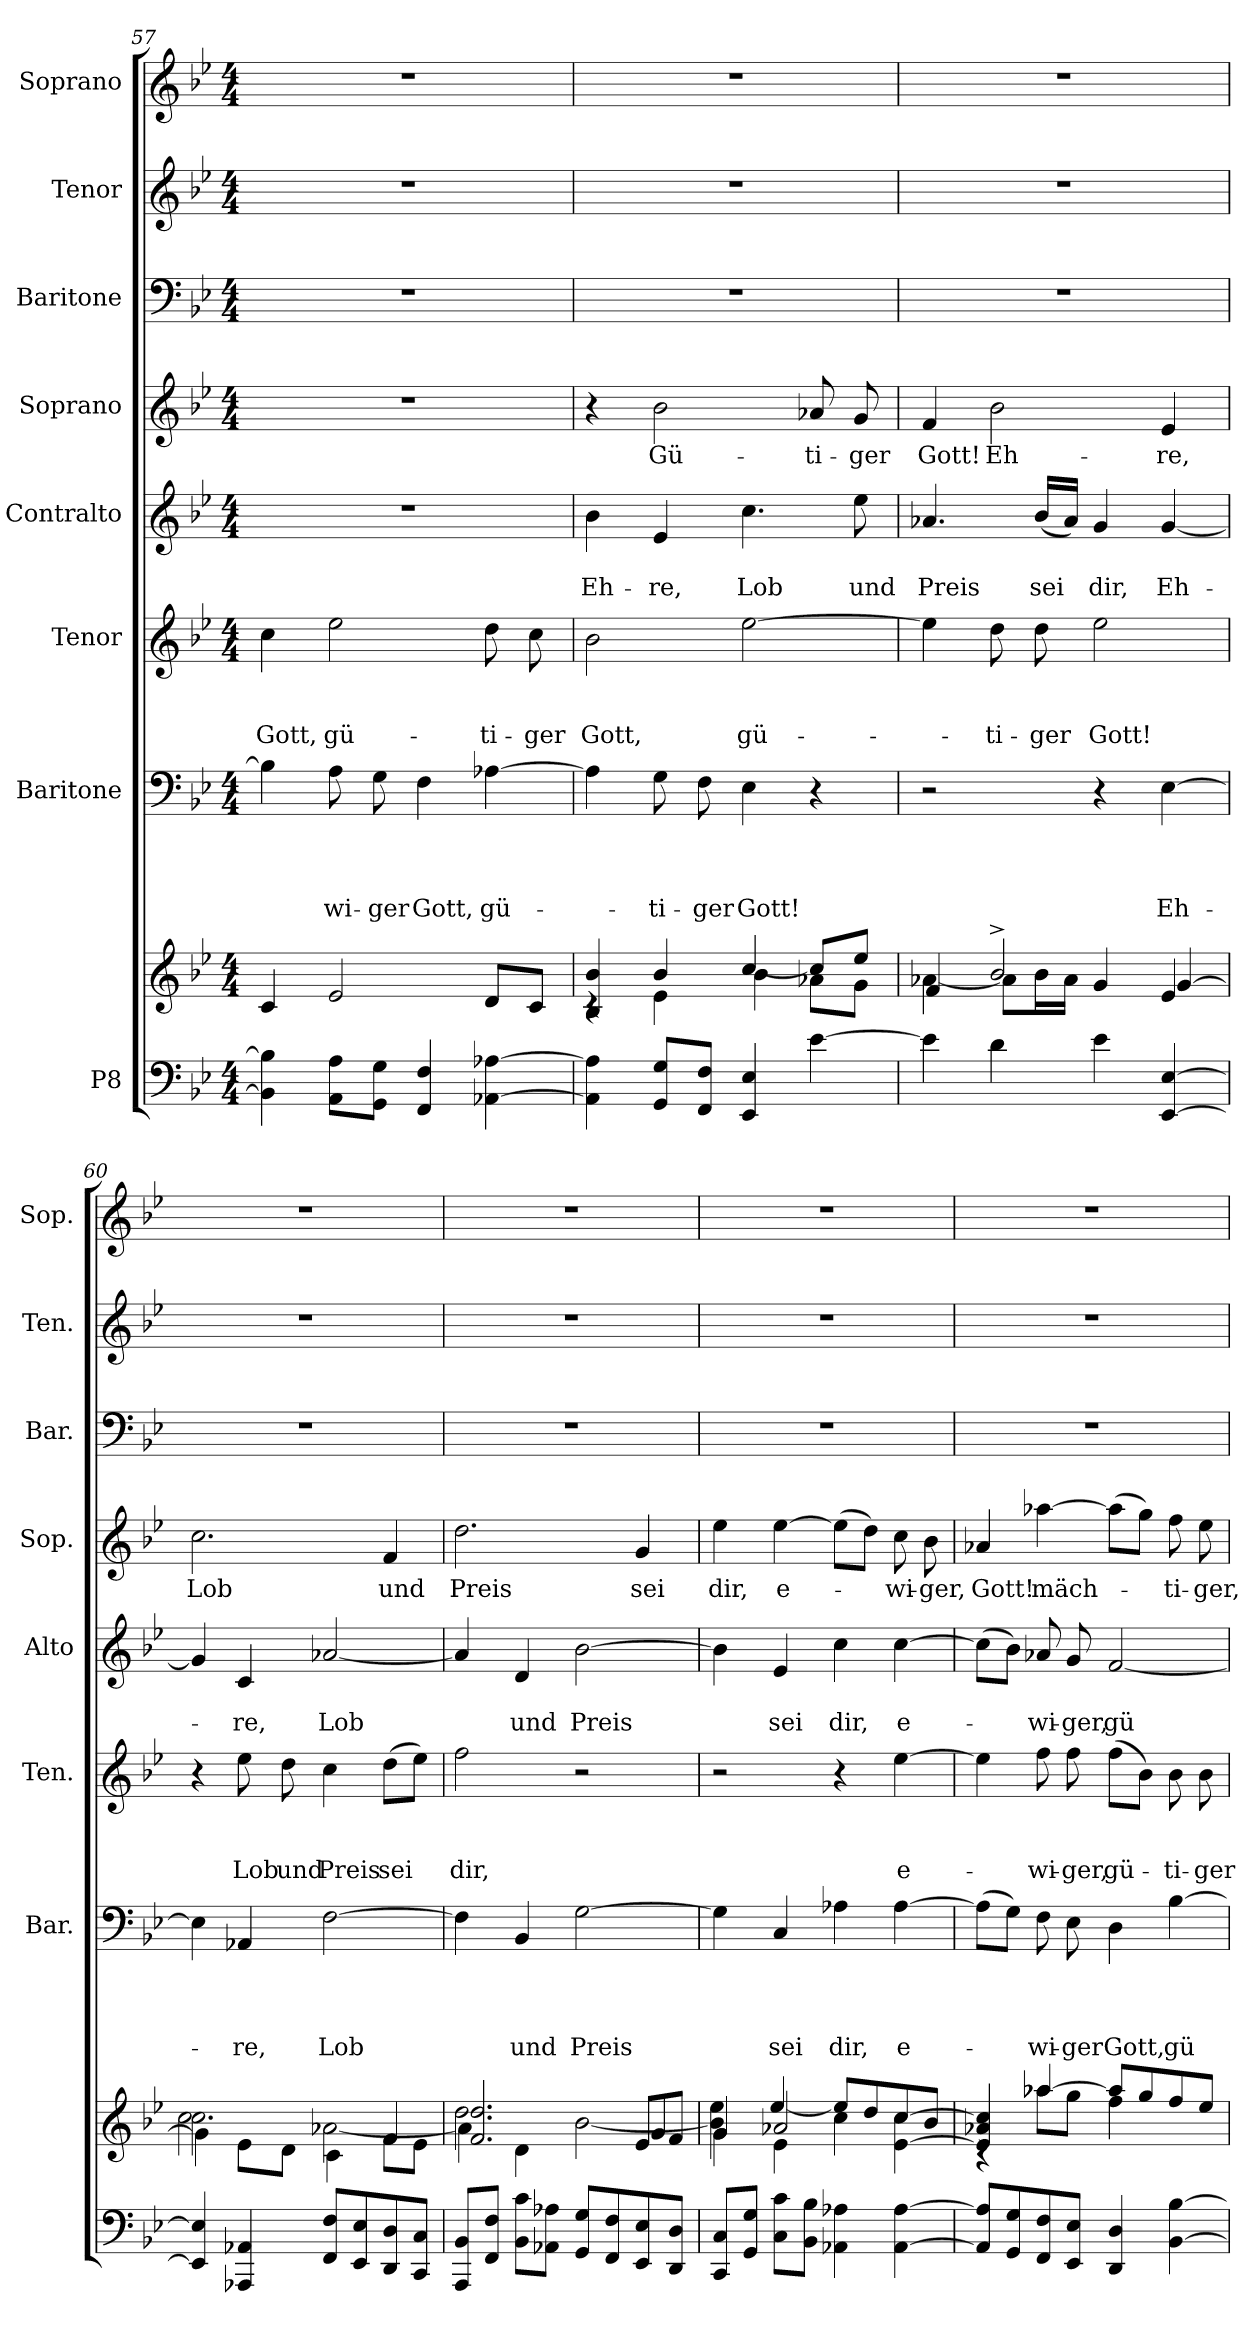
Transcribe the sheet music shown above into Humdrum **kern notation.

**kern	**kern	**kern	**text	**text	**text	**text	**kern	**text	**text	**text	**kern	**text	**text	**kern	**text	**kern	**kern	**kern
*part8	*part8	*part7	*part7	*part7	*part7	*part7	*part6	*part6	*part6	*part6	*part5	*part5	*part5	*part4	*part4	*part3	*part2	*part1
*staff9	*staff8	*staff7	*staff7	*staff7	*staff7	*staff7	*staff6	*staff6	*staff6	*staff6	*staff5	*staff5	*staff5	*staff4	*staff4	*staff3	*staff2	*staff1
*I"P8	*	*I"Baritone	*	*	*	*	*I"Tenor	*	*	*	*I"Contralto	*	*	*I"Soprano	*	*I"Baritone	*I"Tenor	*I"Soprano
*	*	*I'Bar.	*	*	*	*	*I'Ten.	*	*	*	*I'Alto	*	*	*I'Sop.	*	*I'Bar.	*I'Ten.	*I'Sop.
*clefF4	*clefG2	*clefF4	*	*	*	*	*clefG2	*	*	*	*clefG2	*	*	*clefG2	*	*clefF4	*clefG2	*clefG2
*	*	*	*	*	*	*	*ITrd7c12	*	*	*	*	*	*	*	*	*	*ITrd7c12	*
*k[b-e-]	*k[b-e-]	*k[b-e-]	*	*	*	*	*k[b-e-]	*	*	*	*k[b-e-]	*	*	*k[b-e-]	*	*k[b-e-]	*k[b-e-]	*k[b-e-]
*B-:	*B-:	*B-:	*	*	*	*	*B-:	*	*	*	*B-:	*	*	*B-:	*	*B-:	*B-:	*B-:
*M4/4	*M4/4	*M4/4	*	*	*	*	*M4/4	*	*	*	*M4/4	*	*	*M4/4	*	*M4/4	*M4/4	*M4/4
=57	=57	=57	=57	=57	=57	=57	=57	=57	=57	=57	=57	=57	=57	=57	=57	=57	=57	=57
*^	*^	*	*	*	*	*	*	*	*	*	*	*	*	*	*	*	*	*
*	*	*	*^	*	*	*	*	*	*	*	*	*	*	*	*	*	*	*	*	*
!	!	!	!	!	!	!	!	!	!	!	!	!	!LO:LY:b	!	!	!	!	!	!	!	!
4BB-\] 4B-\]	1ryy	1ryy	1ryy	4c/	4B-\]	.	.	.	.	4c\	.	.	Gott,	1r	.	.	1r	.	1r	1r	1r
!	!	!	!	!	!	!	!	!	!LO:LY:b	!	!	!	!LO:LY:b	!	!	!	!	!	!	!	!
8AA\ 8A\L	.	.	.	2e-/	8A\	.	.	.	-wi-	2e-\	.	.	gü-	.	.	.	.	.	.	.	.
!	!	!	!	!	!	!	!	!	!LO:LY:b	!	!	!	!	!	!	!	!	!	!	!	!
8GG\ 8G\J	.	.	.	.	8G\	.	.	.	-ger	.	.	.	.	.	.	.	.	.	.	.	.
!	!	!	!	!	!	!	!	!	!LO:LY:b	!	!	!	!	!	!	!	!	!	!	!	!
4FF/ 4F/	.	.	.	.	4F\	.	.	.	Gott,	.	.	.	.	.	.	.	.	.	.	.	.
!	!	!	!	!	!	!	!	!	!LO:LY:b	!	!	!	!LO:LY:b	!	!	!	!	!	!	!	!
[<4AA-X\ [>4A-X\	.	.	.	8d/L	[>4A-X\	.	.	.	gü-	8d\	.	.	-ti-	.	.	.	.	.	.	.	.
!	!	!	!	!	!	!	!	!	!	!	!	!	!LO:LY:b	!	!	!	!	!	!	!	!
.	.	.	.	8c/J	.	.	.	.	.	8c\	.	.	-ger	.	.	.	.	.	.	.	.
!!LO:PB:g=z
=58	=58	=58	=58	=58	=58	=58	=58	=58	=58	=58	=58	=58	=58	=58	=58	=58	=58	=58	=58	=58	=58
!	!	!	!	!	!	!	!	!	!	!	!	!	!LO:LY:b	!	!	!LO:LY:b	!	!	!	!	!
4AA-\] 4A-\]	1ryy	1ryy	4rc	4B-/ 4b-/	4A-\]	.	.	.	.	2B-\	.	.	Gott,	4b-\	.	Eh-	4r	.	1r	1r	1r
!	!	!	!	!	!	!	!	!	!LO:LY:b	!	!	!	!	!	!	!LO:LY:b	!	!LO:LY:b	!	!	!
8GG/ 8G/L	.	.	4e-\	4b-/	8G\	.	.	.	-ti-	.	.	.	.	4e-/	.	-re,	2b-\	Gü-	.	.	.
!	!	!	!	!	!	!	!	!	!LO:LY:b	!	!	!	!	!	!	!	!	!	!	!	!
8FF/ 8F/J	.	.	.	.	8F\	.	.	.	-ger	.	.	.	.	.	.	.	.	.	.	.	.
!	!	!	!	!	!	!	!	!	!LO:LY:b	!	!	!	!LO:LY:b	!	!	!LO:LY:b	!	!	!	!	!
4EE-/ 4E-/	.	.	[>4cc/	4b-\	4E-\	.	.	.	Gott!	[>2e-\	.	.	gü-	4.cc\	.	Lob	.	.	.	.	.
!	!	!	!	!	!	!	!	!	!	!	!	!	!	!	!	!	!	!LO:LY:b	!	!	!
[>4e-\	.	.	8cc/L]	8a-X\L	4r	.	.	.	.	.	.	.	.	.	.	.	8a-X/	-ti-	.	.	.
!	!	!	!	!	!	!	!	!	!	!	!	!	!	!	!	!LO:LY:b	!	!LO:LY:b	!	!	!
.	.	.	8ee-/J	8g\J	.	.	.	.	.	.	.	.	.	8ee-\	.	und	8g/	-ger	.	.	.
=59	=59	=59	=59	=59	=59	=59	=59	=59	=59	=59	=59	=59	=59	=59	=59	=59	=59	=59	=59	=59	=59
!	!	!	!	!	!	!	!	!	!	!	!	!	!	!	!	!LO:LY:b	!	!LO:LY:b	!	!	!
4e-\]	1ryy	4ryy	[<4a-X\	4f/	2r	.	.	.	.	4e-\]	.	.	.	4.a-X/	.	Preis	4f/	Gott!	1r	1r	1r
!	!	!	!	!	!	!	!	!	!	!	!	!	!LO:LY:b	!	!	!	!	!LO:LY:b	!	!	!
4d\	.	2b-^>/	8a-\L]	4ryy	.	.	.	.	.	8d\	.	.	-ti-	.	.	.	2b-\	Eh-	.	.	.
!	!	!	!	!	!	!	!	!	!	!	!	!	!LO:LY:b	!	!	!LO:LY:b	!	!	!	!	!
.	.	.	16b-\L	.	.	.	.	.	.	8d\	.	.	-ger	(<16b-/LL	.	sei	.	.	.	.	.
.	.	.	16a-\JJ	.	.	.	.	.	.	.	.	.	.	16a-/JJ)	.	.	.	.	.	.	.
!	!	!	!	!	!	!	!	!	!	!	!	!	!LO:LY:b	!	!	!LO:LY:b	!	!	!	!	!
4e-\	.	.	2ryy	4g/	4r	.	.	.	.	2e-\	.	.	Gott!	4g/	.	dir,	.	.	.	.	.
!	!	!	!	!	!	!	!	!	!LO:LY:b	!	!	!	!	!	!	!LO:LY:b	!	!LO:LY:b	!	!	!
[<4EE-/ [>4E-/	.	4e-/	.	[<4g/	[>4E-\	.	.	.	Eh-	.	.	.	.	[<4g/	.	Eh-	4e-/	-re,	.	.	.
=60	=60	=60	=60	=60	=60	=60	=60	=60	=60	=60	=60	=60	=60	=60	=60	=60	=60	=60	=60	=60	=60
!	!	!	!	!	!	!	!	!	!	!	!	!	!	!	!	!	!	!LO:LY:b	!	!	!
4EE-/] 4E-/]	1ryy	2.cc\	2cc\	4g\]	4E-\]	.	.	.	.	4r	.	.	.	4g/]	.	.	2.cc\	Lob	1r	1r	1r
!	!	!	!	!	!	!	!	!	!LO:LY:b	!	!	!	!LO:LY:b	!	!	!LO:LY:b	!	!	!	!	!
4AAA-X/ 4AA-X/	.	.	.	8e-\L	4AA-X/	.	.	.	-re,	8e-\	.	.	Lob	4c/	.	-re,	.	.	.	.	.
!	!	!	!	!	!	!	!	!	!	!	!	!	!LO:LY:b	!	!	!	!	!	!	!	!
.	.	.	.	8d\J	.	.	.	.	.	8d\	.	.	und	.	.	.	.	.	.	.	.
!	!	!	!	!	!	!	!	!	!LO:LY:b	!	!	!	!LO:LY:b	!	!	!LO:LY:b	!	!	!	!	!
8FF/ 8F/L	.	.	[>2a-X\	4c\	[>2F\	.	.	.	Lob	4c\	.	.	Preis	[<2a-X/	.	Lob	.	.	.	.	.
8EE-/ 8E-/	.	.	.	.	.	.	.	.	.	.	.	.	.	.	.	.	.	.	.	.	.
!	!	!	!	!	!	!	!	!	!	!	!	!	!LO:LY:b	!	!	!	!	!LO:LY:b	!	!	!
8DD/ 8D/	.	4f/	.	8f\L	.	.	.	.	.	(>8d\L	.	.	sei	.	.	.	4f/	und	.	.	.
8CC/ 8C/J	.	.	.	8e-\J	.	.	.	.	.	8e-\J)	.	.	.	.	.	.	.	.	.	.	.
=61	=61	=61	=61	=61	=61	=61	=61	=61	=61	=61	=61	=61	=61	=61	=61	=61	=61	=61	=61	=61	=61
!	!	!	!	!	!	!	!	!	!	!	!	!	!LO:LY:b	!	!	!	!	!LO:LY:b	!	!	!
8AAA/ 8BB-/L	1ryy	2.dd\	4a-\]	2.f/ 2.dd/	4F\]	.	.	.	.	2f\	.	.	dir,	4a-/]	.	.	2.dd\	Preis	1r	1r	1r
8FF/ 8F/J	.	.	.	.	.	.	.	.	.	.	.	.	.	.	.	.	.	.	.	.	.
!	!	!	!	!	!	!	!	!	!LO:LY:b	!	!	!	!	!	!	!LO:LY:b	!	!	!	!	!
8BB-\ 8c\L	.	.	4d\	.	4BB-/	.	.	.	und	.	.	.	.	4d/	.	und	.	.	.	.	.
8AA-X\ 8A-X\J	.	.	.	.	.	.	.	.	.	.	.	.	.	.	.	.	.	.	.	.	.
!	!	!	!	!	!	!	!	!	!LO:LY:b	!	!	!	!	!	!	!LO:LY:b	!	!	!	!	!
8GG/ 8G/L	.	.	[<2b-\	.	[>2G\	.	.	.	Preis	2r	.	.	.	[>2b-\	.	Preis	.	.	.	.	.
8FF/ 8F/	.	.	.	.	.	.	.	.	.	.	.	.	.	.	.	.	.	.	.	.	.
!	!	!	!	!	!	!	!	!	!	!	!	!	!	!	!	!	!	!LO:LY:b	!	!	!
8EE-/ 8E-/	.	8e-/L	.	4g/	.	.	.	.	.	.	.	.	.	.	.	.	4g/	sei	.	.	.
8DD/ 8D/J	.	8f/J	.	.	.	.	.	.	.	.	.	.	.	.	.	.	.	.	.	.	.
!!LO:PB:g=z
=62	=62	=62	=62	=62	=62	=62	=62	=62	=62	=62	=62	=62	=62	=62	=62	=62	=62	=62	=62	=62	=62
!	!	!	!	!	!	!	!	!	!	!	!	!	!	!	!	!	!	!LO:LY:b	!	!	!
8CC/ 8C/L	1ryy	4g/	4b-\] 4ee-\	4g\	4G\]	.	.	.	.	2r	.	.	.	4b-\]	.	.	4ee-\	dir,	1r	1r	1r
8GG/ 8G/J	.	.	.	.	.	.	.	.	.	.	.	.	.	.	.	.	.	.	.	.	.
!	!	!	!	!	!	!	!	!	!LO:LY:b	!	!	!	!	!	!	!LO:LY:b	!	!LO:LY:b	!	!	!
8C\ 8c\L	.	2a-X/	[>4ee-/	4e-\	4C/	.	.	.	sei	.	.	.	.	4e-/	.	sei	[>4ee-\	e-	.	.	.
8BB-\ 8B-\J	.	.	.	.	.	.	.	.	.	.	.	.	.	.	.	.	.	.	.	.	.
!	!	!	!	!	!	!	!	!	!LO:LY:b	!	!	!	!	!	!	!LO:LY:b	!	!	!	!	!
4AA-X\ 4A-X\	.	.	8ee-/L]	4cc\	4A-X\	.	.	.	dir,	4r	.	.	.	4cc\	.	dir,	(>8ee-\L]	.	.	.	.
.	.	.	8dd/	.	.	.	.	.	.	.	.	.	.	.	.	.	8dd\J)	.	.	.	.
!	!	!	!	!	!	!	!	!	!LO:LY:b	!	!	!	!LO:LY:b	!	!	!LO:LY:b	!	!LO:LY:b	!	!	!
[<4AA-\ [>4A-\	.	4ryy	8cc/	[<4e-\ [>4cc\	[>4A-\	.	.	.	e-	[>4e-\	.	.	e-	[>4cc\	.	e-	8cc\	-wi-	.	.	.
!	!	!	!	!	!	!	!	!	!	!	!	!	!	!	!	!	!	!LO:LY:b	!	!	!
.	.	.	8b-/J	.	.	.	.	.	.	.	.	.	.	.	.	.	8b-\	-ger,	.	.	.
=63	=63	=63	=63	=63	=63	=63	=63	=63	=63	=63	=63	=63	=63	=63	=63	=63	=63	=63	=63	=63	=63
!	!	!	!	!	!	!	!	!	!	!	!	!	!	!	!	!	!	!LO:LY:b	!	!	!
8AA-/] 8A-/]L	1ryy	1ryy	4rc	4e-/] 4a-X/ 4cc/]	(>8A-\L]	.	.	.	.	4e-\]	.	.	.	(>8cc\L]	.	.	4a-X/	Gott!	1r	1r	1r
8GG/ 8G/	.	.	.	.	8G\J)	.	.	.	.	.	.	.	.	8b-\J)	.	.	.	.	.	.	.
!	!	!	!	!	!	!	!	!	!LO:LY:b	!	!	!	!LO:LY:b	!	!	!LO:LY:b	!	!LO:LY:b	!	!	!
8FF/ 8F/	.	.	8aa-X\L	[>4aa-X/	8F\	.	.	.	-wi-	8f\	.	.	-wi-	8a-X/	.	-wi-	[>4aa-X\	mäch-	.	.	.
!	!	!	!	!	!	!	!	!	!LO:LY:b	!	!	!	!LO:LY:b	!	!	!LO:LY:b	!	!	!	!	!
8EE-/ 8E-/J	.	.	8gg\J	.	8E-\	.	.	.	-ger	8f\	.	.	-ger,	8g/	.	-ger,	.	.	.	.	.
!	!	!	!	!	!	!	!	!	!LO:LY:b	!	!	!	!LO:LY:b	!	!	!LO:LY:b	!	!	!	!	!
4DD/ 4D/	.	.	4ff\	8aa-/L]	4D\	.	.	.	Gott,	(>8f\L	.	.	gü-	[<2f/	.	gü-	(>8aa-\L]	.	.	.	.
.	.	.	.	8gg/	.	.	.	.	.	8B-\J)	.	.	.	.	.	.	8gg\J)	.	.	.	.
!	!	!	!	!	!	!	!	!	!LO:LY:b	!	!	!	!LO:LY:b	!	!	!	!	!LO:LY:b	!	!	!
[<4BB-\ [>4B-\	.	.	4ryy	8ff/	[>4B-\	.	.	.	gü-	8B-\	.	.	-ti-	.	.	.	8ff\	-ti-	.	.	.
!	!	!	!	!	!	!	!	!	!	!	!	!	!LO:LY:b	!	!	!	!	!LO:LY:b	!	!	!
.	.	.	.	8ee-/J	.	.	.	.	.	8B-\	.	.	-ger	.	.	.	8ee-\	-ger,	.	.	.
*v	*v	*	*	*	*	*	*	*	*	*	*	*	*	*	*	*	*	*	*	*	*
*	*v	*v	*v	*	*	*	*	*	*	*	*	*	*	*	*	*	*	*	*	*
=	=	=	=	=	=	=	=	=	=	=	=	=	=	=	=	=	=	=
*-	*-	*-	*-	*-	*-	*-	*-	*-	*-	*-	*-	*-	*-	*-	*-	*-	*-	*-
